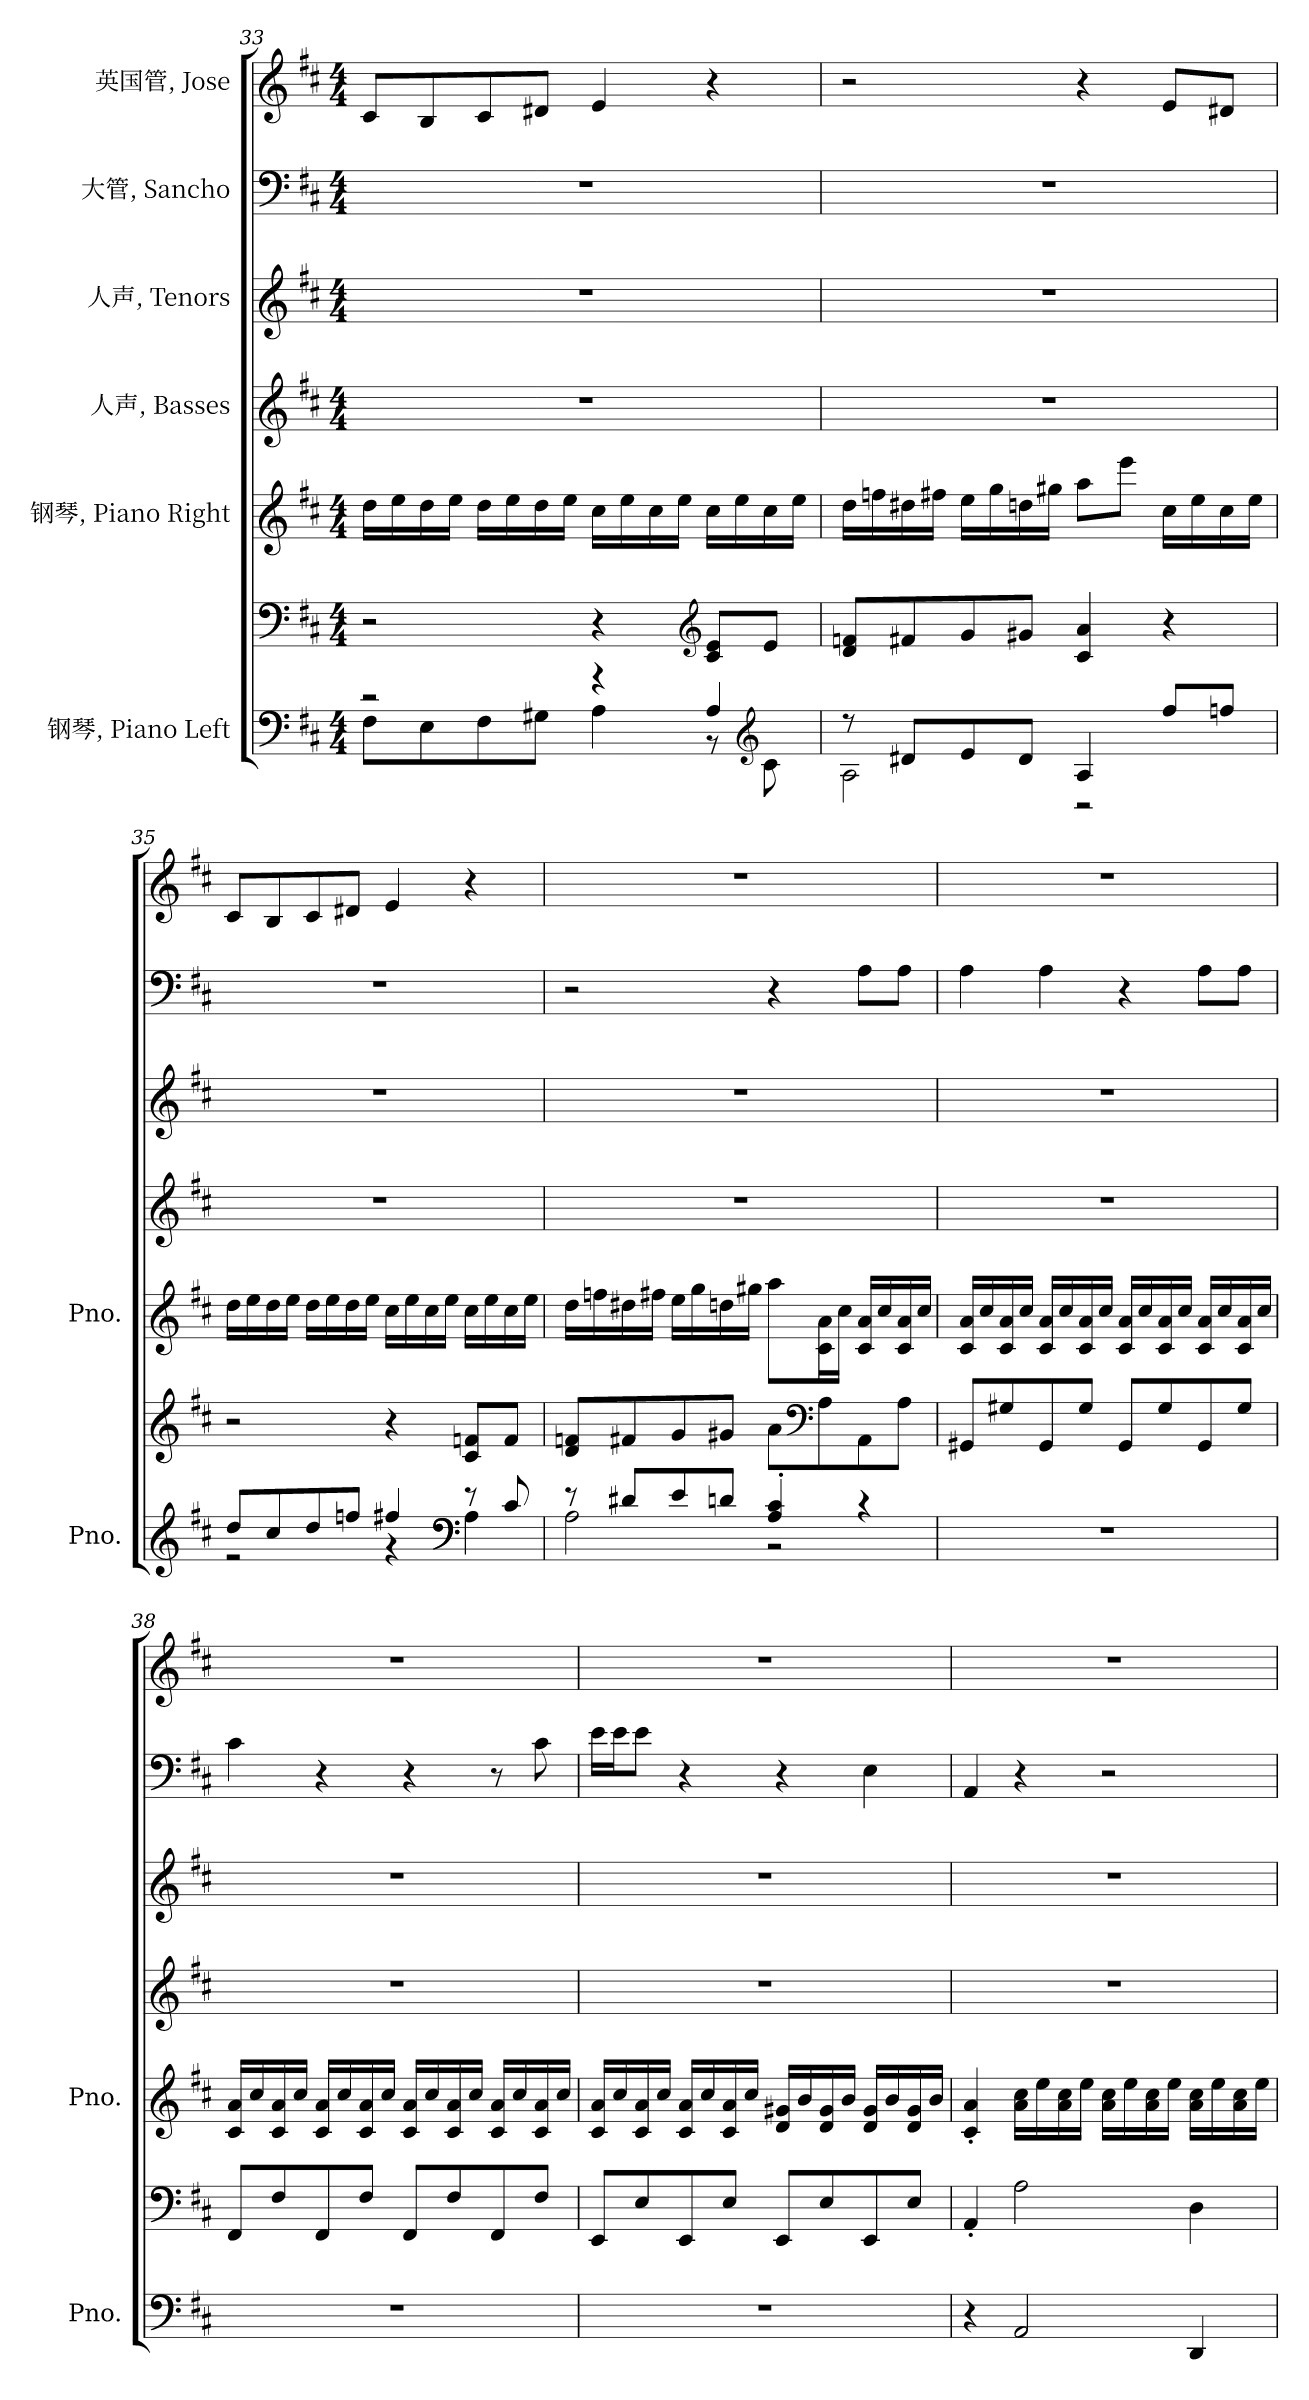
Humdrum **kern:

**kern	**kern	**kern	**kern	**kern	**kern	**kern
*part6	*part6	*part5	*part4	*part3	*part2	*part1
*staff7	*staff6	*staff5	*staff4	*staff3	*staff2	*staff1
*I"钢琴, Piano Left	*	*I"钢琴, Piano Right	*I"人声, Basses	*I"人声, Tenors	*I"大管, Sancho	*I"英国管, Jose
*I'Pno.	*	*I'Pno.	*	*	*	*
!!LO:PB:g=z
*clefF4	*clefF4	*clefG2	*clefG2	*clefG2	*clefF4	*clefG2
*	*	*	*	*	*	*ITrd4c7
*k[f#c#]	*k[f#c#]	*k[f#c#]	*k[f#c#]	*k[f#c#]	*k[f#c#]	*k[f#]
*M4/4	*M4/4	*M4/4	*M4/4	*M4/4	*M4/4	*M4/4
=33	=33	=33	=33	=33	=33	=33
*^	*	*	*	*	*	*
2r	8F#\L	2r	16dd\LL	1r	1r	1r	8F#/L
.	.	.	16ee\	.	.	.	.
.	8E\	.	16dd\	.	.	.	8E/
.	.	.	16ee\JJ	.	.	.	.
.	8F#\	.	16dd\LL	.	.	.	8F#/
.	.	.	16ee\	.	.	.	.
.	8G#X\J	.	16dd\	.	.	.	8G#X/J
.	.	.	16ee\JJ	.	.	.	.
4r	4A\	4r	16cc#\LL	.	.	.	4A/
.	.	.	16ee\	.	.	.	.
.	.	.	16cc#\	.	.	.	.
.	.	.	16ee\JJ	.	.	.	.
*	*	*clefG2	*	*	*	*	*
4A/	8r	8c#/ 8e/L	16cc#\LL	.	.	.	4r
.	.	.	16ee\	.	.	.	.
*clefG2	*	*	*	*	*	*	*
.	8c#\	8e/J	16cc#\	.	.	.	.
.	.	.	16ee\JJ	.	.	.	.
=34	=34	=34	=34	=34	=34	=34	=34
8r	2A\	8d/ 8fn/L	16dd\LL	1r	1r	1r	2r
.	.	.	16ffn\	.	.	.	.
8d#X/L	.	8f#X/	16dd#X\	.	.	.	.
.	.	.	16ff#X\JJ	.	.	.	.
8e/	.	8g/	16ee\LL	.	.	.	.
.	.	.	16gg\	.	.	.	.
8d#/J	.	8g#X/J	16ddn\	.	.	.	.
.	.	.	16gg#X\JJ	.	.	.	.
4A/	2r	4c#/ 4a/	8aa\L	.	.	.	4r
.	.	.	8eee\J	.	.	.	.
8ff#/L	.	4r	16cc#\LL	.	.	.	8A/L
.	.	.	16ee\	.	.	.	.
8ffn/J	.	.	16cc#\	.	.	.	8G#X/J
.	.	.	16ee\JJ	.	.	.	.
!!LO:PB:g=z
=35	=35	=35	=35	=35	=35	=35	=35
8dd/L	2r	2r	16dd\LL	1r	1r	1r	8F#/L
.	.	.	16ee\	.	.	.	.
8cc#/	.	.	16dd\	.	.	.	8E/
.	.	.	16ee\JJ	.	.	.	.
8dd/	.	.	16dd\LL	.	.	.	8F#/
.	.	.	16ee\	.	.	.	.
8ffn/J	.	.	16dd\	.	.	.	8G#X/J
.	.	.	16ee\JJ	.	.	.	.
4ff#X/	4r	4r	16cc#\LL	.	.	.	4A/
.	.	.	16ee\	.	.	.	.
.	.	.	16cc#\	.	.	.	.
.	.	.	16ee\JJ	.	.	.	.
*clefF4	*	*	*	*	*	*	*
8r	4A\	8c#/ 8fn/L	16cc#\LL	.	.	.	4r
.	.	.	16ee\	.	.	.	.
8c#/	.	8f/J	16cc#\	.	.	.	.
.	.	.	16ee\JJ	.	.	.	.
=36	=36	=36	=36	=36	=36	=36	=36
8r	2A\	8d/ 8fn/L	16dd\LL	1r	1r	2r	1r
.	.	.	16ffn\	.	.	.	.
8d#X/L	.	8f#X/	16dd#X\	.	.	.	.
.	.	.	16ff#X\JJ	.	.	.	.
8e/	.	8g/	16ee\LL	.	.	.	.
.	.	.	16gg\	.	.	.	.
8dn/J	.	8g#X/J	16ddn\	.	.	.	.
.	.	.	16gg#X\JJ	.	.	.	.
4A/' 4c#/'	2r	8a\L	8aa\L	.	.	4r	.
*	*	*clefF4	*	*	*	*	*
.	.	8A\	16c#\ 16a\L	.	.	.	.
.	.	.	16cc#\JJ	.	.	.	.
4r	.	8AA\	16c#/ 16a/LL	.	.	8A\L	.
.	.	.	16cc#/	.	.	.	.
.	.	8A\J	16c#/ 16a/	.	.	8A\J	.
.	.	.	16cc#/JJ	.	.	.	.
*v	*v	*	*	*	*	*	*
!!LO:PB:g=z
=37	=37	=37	=37	=37	=37	=37
1r	8GG#X/L	16c#/ 16a/LL	1r	1r	4A\	1r
.	.	16cc#/	.	.	.	.
.	8G#X/	16c#/ 16a/	.	.	.	.
.	.	16cc#/JJ	.	.	.	.
.	8GG#/	16c#/ 16a/LL	.	.	4A\	.
.	.	16cc#/	.	.	.	.
.	8G#/J	16c#/ 16a/	.	.	.	.
.	.	16cc#/JJ	.	.	.	.
.	8GG#/L	16c#/ 16a/LL	.	.	4r	.
.	.	16cc#/	.	.	.	.
.	8G#/	16c#/ 16a/	.	.	.	.
.	.	16cc#/JJ	.	.	.	.
.	8GG#/	16c#/ 16a/LL	.	.	8A\L	.
.	.	16cc#/	.	.	.	.
.	8G#/J	16c#/ 16a/	.	.	8A\J	.
.	.	16cc#/JJ	.	.	.	.
=38	=38	=38	=38	=38	=38	=38
1r	8FF#/L	16c#/ 16a/LL	1r	1r	4c#\	1r
.	.	16cc#/	.	.	.	.
.	8F#/	16c#/ 16a/	.	.	.	.
.	.	16cc#/JJ	.	.	.	.
.	8FF#/	16c#/ 16a/LL	.	.	4r	.
.	.	16cc#/	.	.	.	.
.	8F#/J	16c#/ 16a/	.	.	.	.
.	.	16cc#/JJ	.	.	.	.
.	8FF#/L	16c#/ 16a/LL	.	.	4r	.
.	.	16cc#/	.	.	.	.
.	8F#/	16c#/ 16a/	.	.	.	.
.	.	16cc#/JJ	.	.	.	.
.	8FF#/	16c#/ 16a/LL	.	.	8r	.
.	.	16cc#/	.	.	.	.
.	8F#/J	16c#/ 16a/	.	.	8c#\	.
.	.	16cc#/JJ	.	.	.	.
!!LO:PB:g=z
=39	=39	=39	=39	=39	=39	=39
1r	8EE/L	16c#/ 16a/LL	1r	1r	16e\LL	1r
.	.	16cc#/	.	.	16e\J	.
.	8E/	16c#/ 16a/	.	.	8e\J	.
.	.	16cc#/JJ	.	.	.	.
.	8EE/	16c#/ 16a/LL	.	.	4r	.
.	.	16cc#/	.	.	.	.
.	8E/J	16c#/ 16a/	.	.	.	.
.	.	16cc#/JJ	.	.	.	.
.	8EE/L	16d/ 16g#X/LL	.	.	4r	.
.	.	16b/	.	.	.	.
.	8E/	16d/ 16g#/	.	.	.	.
.	.	16b/JJ	.	.	.	.
.	8EE/	16d/ 16g#/LL	.	.	4E\	.
.	.	16b/	.	.	.	.
.	8E/J	16d/ 16g#/	.	.	.	.
.	.	16b/JJ	.	.	.	.
=40	=40	=40	=40	=40	=40	=40
4r	4AA'/	4c#/' 4a/'	1r	1r	4AA/	1r
2AA/	2A\	16a\ 16cc#\LL	.	.	4r	.
.	.	16ee\	.	.	.	.
.	.	16a\ 16cc#\	.	.	.	.
.	.	16ee\JJ	.	.	.	.
.	.	16a\ 16cc#\LL	.	.	2r	.
.	.	16ee\	.	.	.	.
.	.	16a\ 16cc#\	.	.	.	.
.	.	16ee\JJ	.	.	.	.
4DD/	4D\	16a\ 16cc#\LL	.	.	.	.
.	.	16ee\	.	.	.	.
.	.	16a\ 16cc#\	.	.	.	.
.	.	16ee\JJ	.	.	.	.
=	=	=	=	=	=	=
*-	*-	*-	*-	*-	*-	*-
